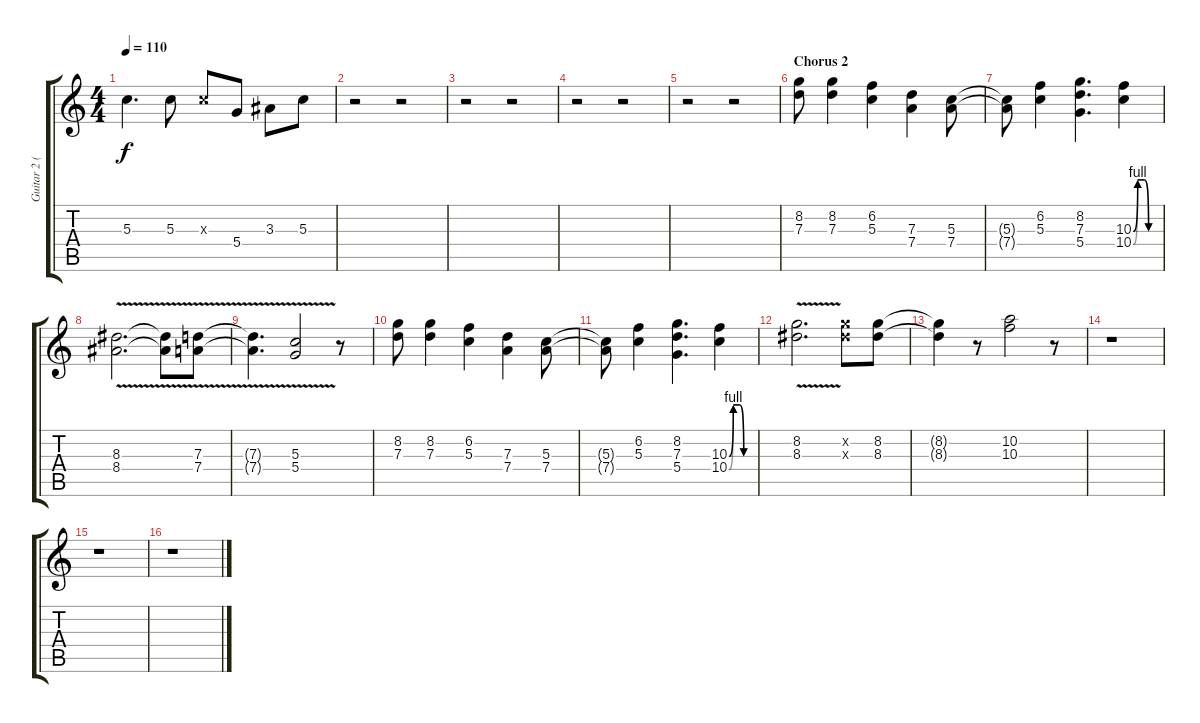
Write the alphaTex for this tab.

\track ("Guitar 2 (overdrive)" "Guitar 2 (") {instrument overdrivenguitar}
\staff {score tabs}
\tuning (E4 B3 G3 D3 A2 E2) {hide}
\ts (4 4)
\tempo 110
\clef g2
\ks c
5.3.4{d dy f} 5.3.8 5.3{x}.8 5.4.8 3.3.8 5.3.8 |
r.2 r.2 |
r.2 r.2 |
r.2 r.2 |
r.2 r.2 |
\section ("" "Chorus 2")
(8.2 7.3).8 (8.2 7.3).4 (6.2 5.3).4 (7.3 7.4).4 (5.3 7.4).8 |
(5.3{t} 7.4{t}).8 (6.2 5.3).4 (8.2 7.3 5.4).4{d} (10.3{be (custom 0 0 10 4 25 4 35 0 60 0)} 10.4{be (custom 0 0 10 4 25 4 35 0 60 0)}).4 |
(8.3{v} 8.4{v}).2{d} (8.3{t} 8.4{t}).8 (7.3{v} 7.4{v}).8 |
(7.3{t} 7.4{t}).4{d} (5.3{v} 5.4{v}).2 r.8 |
(8.2 7.3).8 (8.2 7.3).4 (6.2 5.3).4 (7.3 7.4).4 (5.3 7.4).8 |
(5.3{t} 7.4{t}).8 (6.2 5.3).4 (8.2 7.3 5.4).4{d} (10.3{be (custom 0 0 10 4 25 4 35 0 60 0)} 10.4{be (custom 0 0 10 4 25 4 35 0 60 0)}).4 |
(8.2{v} 8.3{v}).2{d} (8.2{x} 8.3{x}).8 (8.2 8.3).8 |
(8.2{t} 8.3{t}).4 r.8 (10.2 10.3).2 r.8 |
r.1 |
r.1 |
r.1
